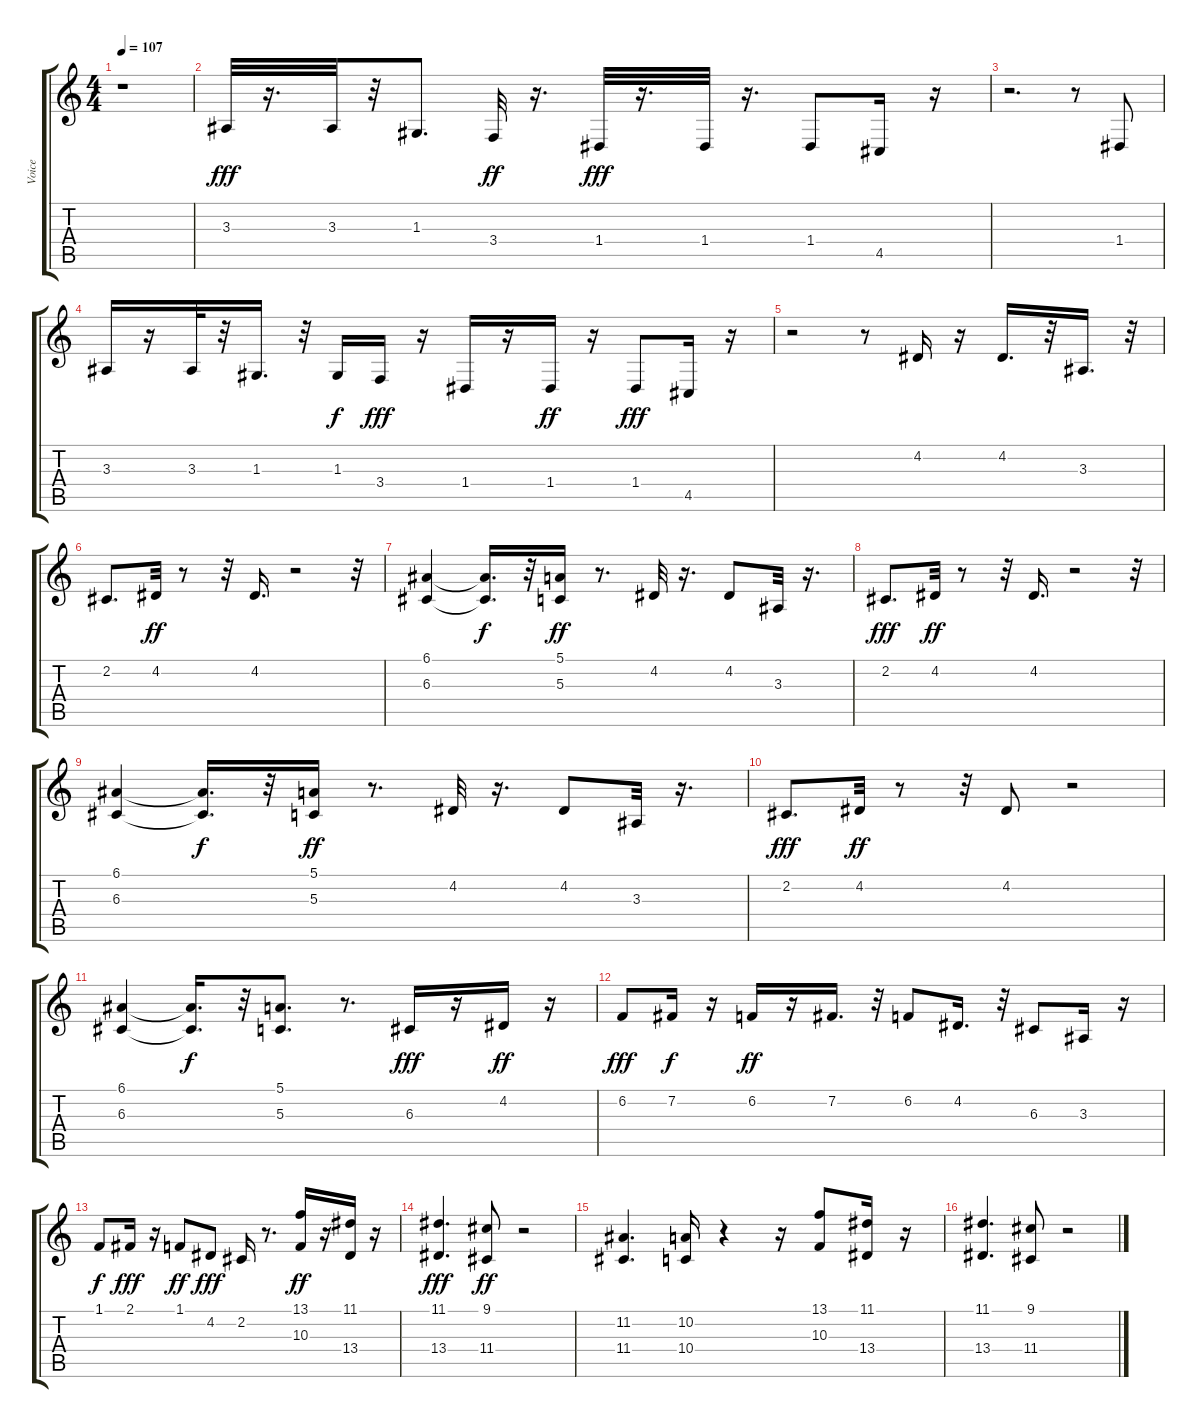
\track ("Voice" "Voice") {instrument lead2sawtooth}
\staff {score tabs}
\tuning (E4 B3 G3 D3 A2 E2) {hide}
\ts (4 4)
\tempo 107
\clef g2
\ks c
r.1{dy fff} |
3.3.32 r.16{d} 3.3.32 r.32 1.3.8{d} 3.4.32{dy ff} r.16{d} 1.4.32{dy fff} r.16{d} 1.4.32 r.16{d} 1.4.8 4.5.16 r.16 |
r.2{d} r.8 1.4.8 |
3.3.16 r.16 3.3.32 r.32 1.3.16{d} r.32 1.3.16{dy f} 3.4.16{dy fff} r.16 1.4.16 r.16 1.4.16{dy ff} r.16 1.4.8{dy fff} 4.5.16 r.16 |
r.2 r.8 4.2.16 r.16 4.2.16{d} r.32 3.3.16{d} r.32 |
2.2.8{d} 4.2.32{dy ff} r.8 r.32 4.2.16{d} r.2 r.32 |
(6.1 6.3).4 (6.1{t} 6.3{t}).16{d dy f} r.32 (5.1 5.3).16{dy ff} r.8{d} 4.2.32 r.16{d} 4.2.8 3.3.32 r.16{d} |
2.2.8{d dy fff} 4.2.32{dy ff} r.8 r.32 4.2.16{d} r.2 r.32 |
(6.1 6.3).4 (6.1{t} 6.3{t}).16{d dy f} r.32 (5.1 5.3).16{dy ff} r.8{d} 4.2.32 r.16{d} 4.2.8 3.3.32 r.16{d} |
2.2.8{d dy fff} 4.2.32{dy ff} r.8 r.32 4.2.8 r.2 |
(6.1 6.3).4 (6.1{t} 6.3{t}).16{d dy f} r.32 (5.1 5.3).8{d} r.8{d} 6.3.16{dy fff} r.16 4.2.16{dy ff} r.16 |
6.2.8{dy fff} 7.2.16{dy f} r.16 6.2.16{dy ff} r.16 7.2.16{d} r.32 6.2.8 4.2.16{d} r.32 6.3.8 3.3.16 r.16 |
1.1.8{dy f} 2.1.16{dy fff} r.16 1.1.8{dy ff} 4.2.8{dy fff} 2.2.16 r.8{d} (13.1 10.3).16{dy ff} r.16 (11.1 13.4).16 r.16 |
(11.1 13.4).4{d dy fff} (9.1 11.4).8{dy ff} r.2 |
(11.2 11.4).4{d} (10.2 10.4).16 r.4 r.16 (13.1 10.3).8 (11.1 13.4).16 r.16 |
(11.1 13.4).4{d} (9.1 11.4).8 r.2
